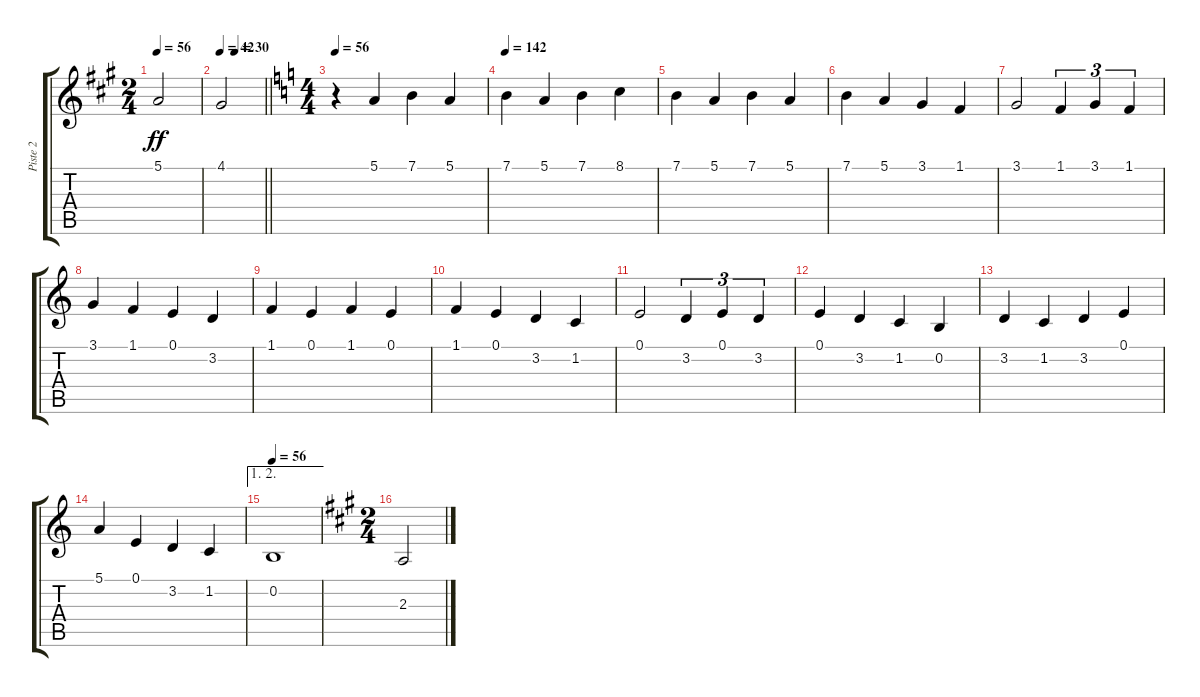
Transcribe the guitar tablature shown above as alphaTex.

\track ("Piste 2" "Piste 2") {instrument tangoaccordion}
\staff {score tabs}
\tuning (E4 B3 G3 D3 A2 E2) {hide}
\ts (2 4)
\tempo 56
\clef g2
\ks a
5.1.2{dy ff} |
\tempo 42
\tempo (30 0.3333333333333333)
\barLineRight lightlight
4.1.2{volume 3} |
\ts (4 4)
\tempo 56
\ks aminor
r.4 5.1.4{volume 12} 7.1.4 5.1.4 |
\tempo 142
7.1.4 5.1.4 7.1.4 8.1.4 |
7.1.4 5.1.4 7.1.4 5.1.4 |
7.1.4 5.1.4 3.1.4 1.1.4 |
3.1.2 1.1.4{tu (3 2)} 3.1.4{tu (3 2)} 1.1.4{tu (3 2)} |
3.1.4 1.1.4 0.1.4 3.2.4 |
1.1.4 0.1.4 1.1.4 0.1.4 |
1.1.4 0.1.4 3.2.4 1.2.4 |
0.1.2 3.2.4{tu (3 2)} 0.1.4{tu (3 2)} 3.2.4{tu (3 2)} |
0.1.4 3.2.4 1.2.4 0.2.4 |
3.2.4 1.2.4 3.2.4 0.1.4 |
5.1.4 0.1.4 3.2.4 1.2.4 |
\ae (1 2)
\tempo 56
0.2.1 |
\ts (2 4)
\ks a
2.3.2
